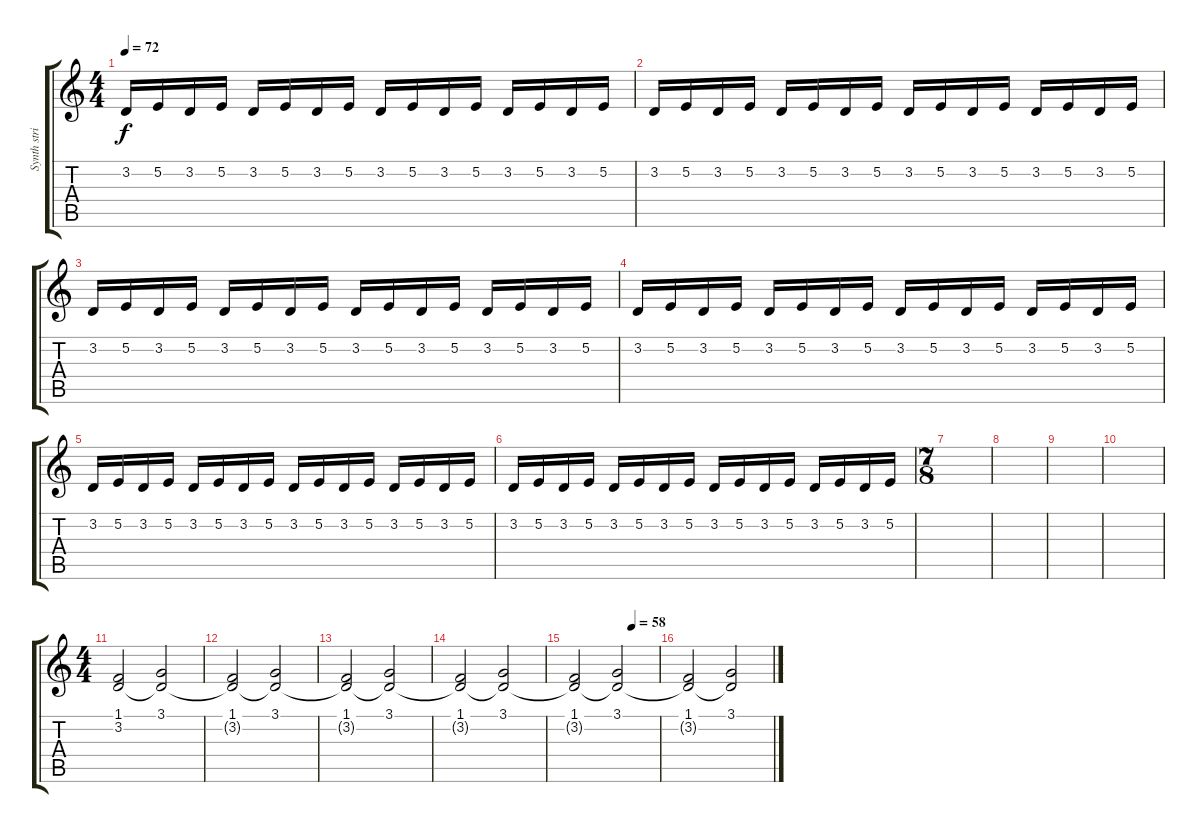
\track ("Synth strings" "Synth stri") {instrument synthstrings1}
\staff {score tabs}
\tuning (E4 B3 G3 D3 A2 D2) {hide}
\ts (4 4)
\tempo 72
\clef g2
\ks c
3.2.16{dy f} 5.2.16 3.2.16 5.2.16 3.2.16 5.2.16 3.2.16 5.2.16 3.2.16 5.2.16 3.2.16 5.2.16 3.2.16 5.2.16 3.2.16 5.2.16 |
3.2.16 5.2.16 3.2.16 5.2.16 3.2.16 5.2.16 3.2.16 5.2.16 3.2.16 5.2.16 3.2.16 5.2.16 3.2.16 5.2.16 3.2.16 5.2.16 |
3.2.16{volume 16} 5.2.16 3.2.16 5.2.16 3.2.16 5.2.16 3.2.16 5.2.16 3.2.16 5.2.16 3.2.16 5.2.16 3.2.16 5.2.16 3.2.16 5.2.16 |
3.2.16 5.2.16 3.2.16 5.2.16 3.2.16 5.2.16 3.2.16 5.2.16 3.2.16 5.2.16 3.2.16 5.2.16 3.2.16 5.2.16 3.2.16 5.2.16 |
3.2.16 5.2.16 3.2.16 5.2.16 3.2.16 5.2.16 3.2.16 5.2.16 3.2.16 5.2.16 3.2.16 5.2.16 3.2.16 5.2.16 3.2.16 5.2.16 |
3.2.16 5.2.16 3.2.16 5.2.16 3.2.16 5.2.16 3.2.16 5.2.16 3.2.16 5.2.16 3.2.16 5.2.16 3.2.16 5.2.16 3.2.16 5.2.16 |
\ts (7 8)
|
|
|
|
\ts (4 4)
(1.1 3.2).2 (3.1 3.2{t}).2 |
(1.1 3.2{t}).2 (3.1 3.2{t}).2 |
(1.1 3.2{t}).2 (3.1 3.2{t}).2 |
(1.1 3.2{t}).2 (3.1 3.2{t}).2 |
\tempo (58 0.6875)
(1.1 3.2{t}).2 (3.1 3.2{t}).2 |
(1.1 3.2{t}).2 (3.1 3.2{t}).2{volume 0}
